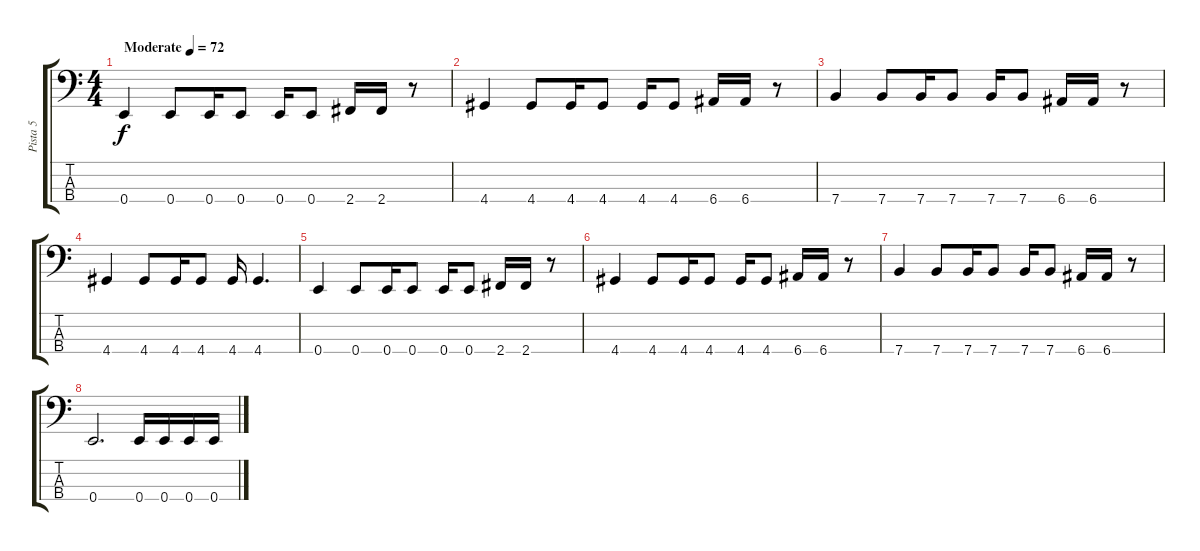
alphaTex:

\track ("Pista 5" "Pista 5") {instrument electricbasspick}
\staff {score tabs}
\tuning (G2 D2 A1 E1) {hide}
\ts (4 4)
\tempo (72 "Moderate")
\clef f4
\ks c
0.4.4{dy f instrument electricbasspick} 0.4.8 0.4.16 0.4.8 0.4.16 0.4.8 2.4.16 2.4.16 r.8 |
4.4.4 4.4.8 4.4.16 4.4.8 4.4.16 4.4.8 6.4.16 6.4.16 r.8 |
7.4.4 7.4.8 7.4.16 7.4.8 7.4.16 7.4.8 6.4.16 6.4.16 r.8 |
4.4.4 4.4.8 4.4.16 4.4.8 4.4.16 4.4.4{d} |
0.4.4 0.4.8 0.4.16 0.4.8 0.4.16 0.4.8 2.4.16 2.4.16 r.8 |
4.4.4 4.4.8 4.4.16 4.4.8 4.4.16 4.4.8 6.4.16 6.4.16 r.8 |
7.4.4 7.4.8 7.4.16 7.4.8 7.4.16 7.4.8 6.4.16 6.4.16 r.8 |
0.4.2{d} 0.4.16 0.4.16 0.4.16 0.4.16
